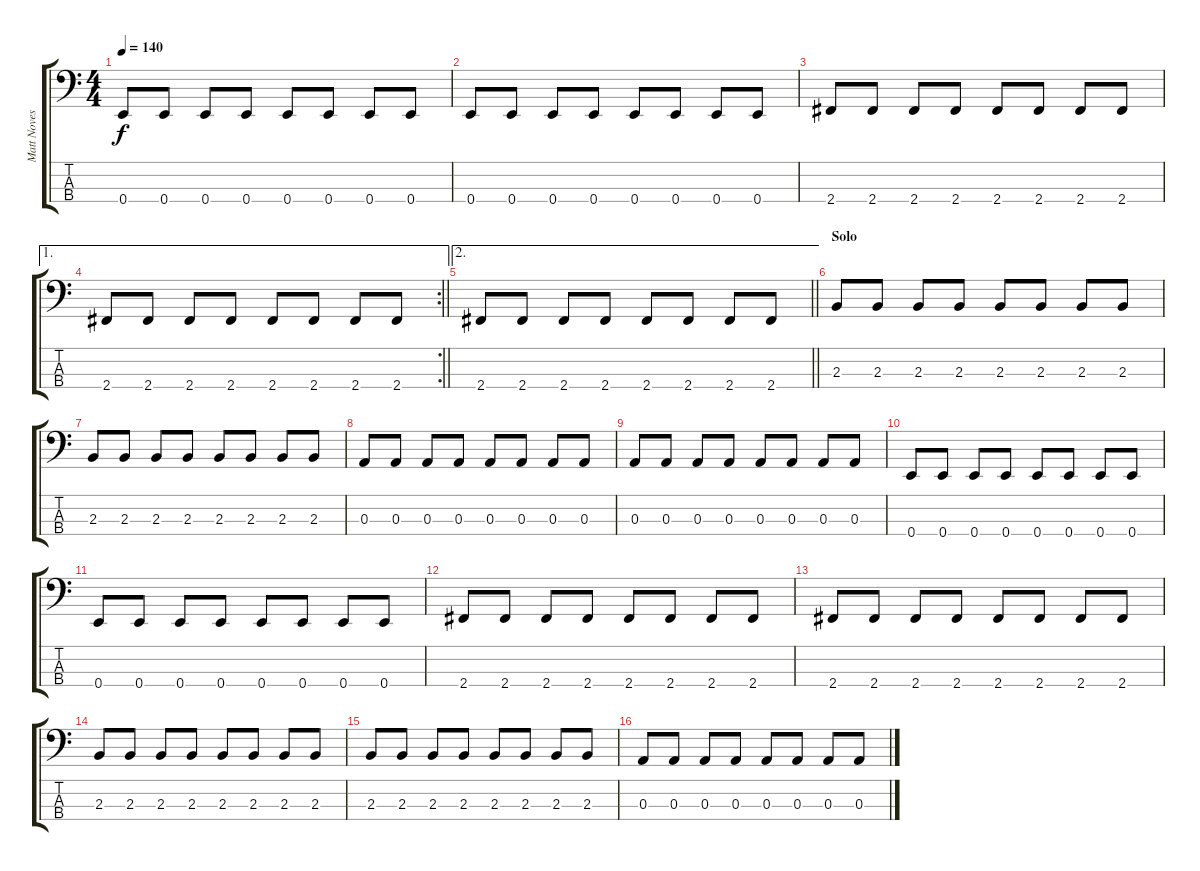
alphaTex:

\track ("Matt Noveskey" "Matt Noves") {instrument electricbasspick}
\staff {score tabs}
\tuning (G2 D2 A1 E1) {hide}
\ts (4 4)
\tempo 140
\clef f4
\ks c
0.4.8{dy f} 0.4.8 0.4.8 0.4.8 0.4.8 0.4.8 0.4.8 0.4.8 |
0.4.8 0.4.8 0.4.8 0.4.8 0.4.8 0.4.8 0.4.8 0.4.8 |
2.4.8 2.4.8 2.4.8 2.4.8 2.4.8 2.4.8 2.4.8 2.4.8 |
\ae 1
\rc 2
\barLineRight lightlight
2.4.8 2.4.8 2.4.8 2.4.8 2.4.8 2.4.8 2.4.8 2.4.8 |
\ae 2
\barLineRight lightlight
2.4.8 2.4.8 2.4.8 2.4.8 2.4.8 2.4.8 2.4.8 2.4.8 |
\section ("" "Solo")
2.3.8 2.3.8 2.3.8 2.3.8 2.3.8 2.3.8 2.3.8 2.3.8 |
2.3.8 2.3.8 2.3.8 2.3.8 2.3.8 2.3.8 2.3.8 2.3.8 |
0.3.8 0.3.8 0.3.8 0.3.8 0.3.8 0.3.8 0.3.8 0.3.8 |
0.3.8 0.3.8 0.3.8 0.3.8 0.3.8 0.3.8 0.3.8 0.3.8 |
0.4.8 0.4.8 0.4.8 0.4.8 0.4.8 0.4.8 0.4.8 0.4.8 |
0.4.8 0.4.8 0.4.8 0.4.8 0.4.8 0.4.8 0.4.8 0.4.8 |
2.4.8 2.4.8 2.4.8 2.4.8 2.4.8 2.4.8 2.4.8 2.4.8 |
2.4.8 2.4.8 2.4.8 2.4.8 2.4.8 2.4.8 2.4.8 2.4.8 |
2.3.8 2.3.8 2.3.8 2.3.8 2.3.8 2.3.8 2.3.8 2.3.8 |
2.3.8 2.3.8 2.3.8 2.3.8 2.3.8 2.3.8 2.3.8 2.3.8 |
0.3.8 0.3.8 0.3.8 0.3.8 0.3.8 0.3.8 0.3.8 0.3.8
